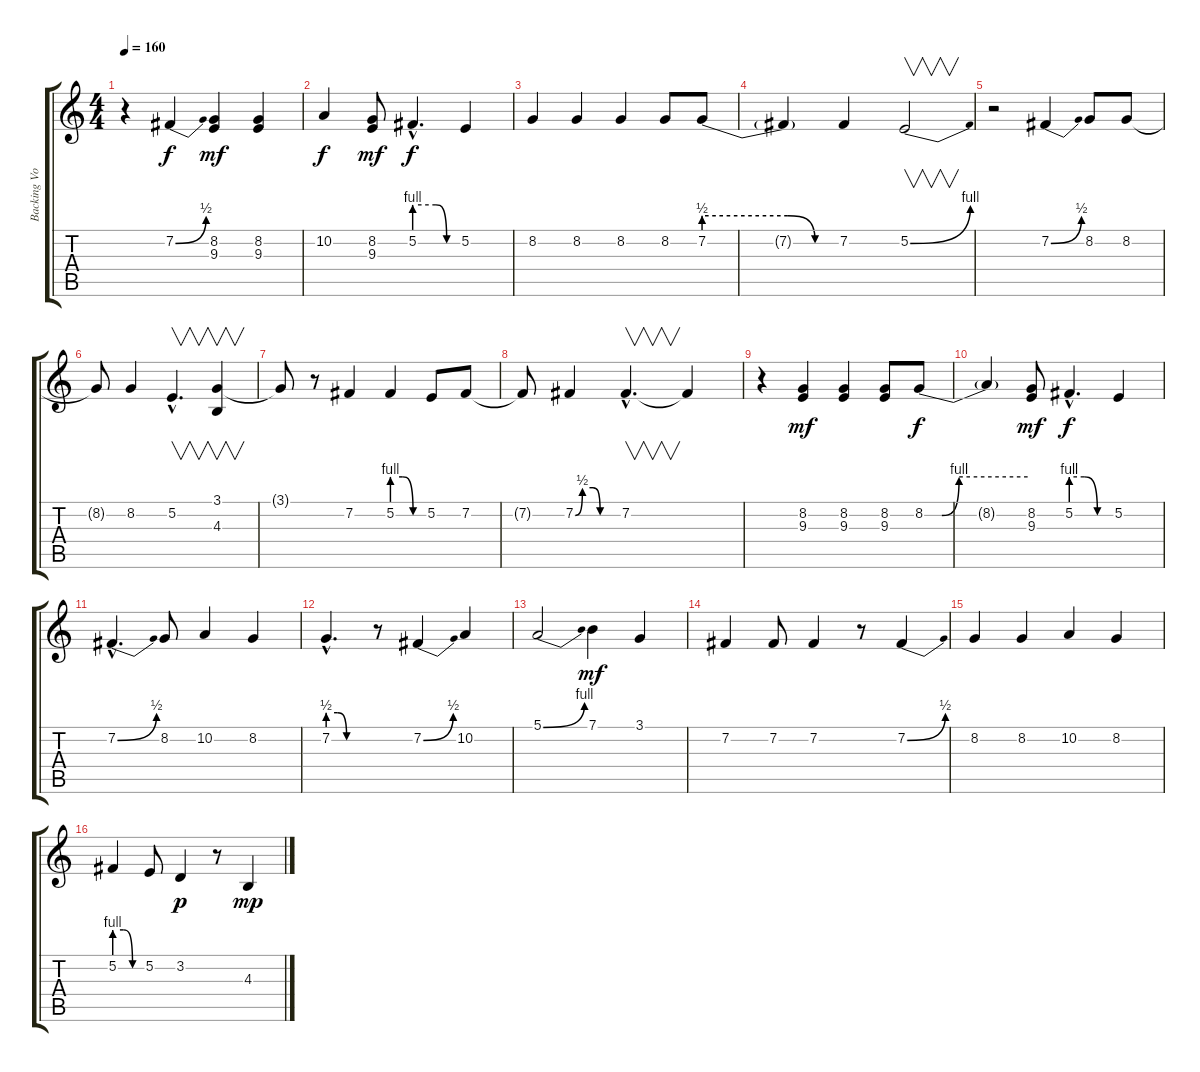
\track ("Backing Vocals" "Backing Vo") {instrument lead2sawtooth}
\staff {score tabs}
\tuning (E4 B3 G3 D3 A2 E2) {hide}
\ts (4 4)
\tempo 160
\clef g2
\ks c
r.4{dy f} 7.2{be (bend 0 0 60 2)}.4 (8.2 9.3).4{dy mf} (8.2 9.3).4 |
10.2.4{dy f} (8.2 9.3).8{dy mf} 5.2{be (custom 0 4 30 4 45 0 60 0) hac}.4{d dy f} 5.2.4 |
8.2.4 8.2.4 8.2.4 8.2.8 7.2{be (custom 0 2 37 2 49 0 60 0)}.8 |
7.2{t}.4 7.2.4 5.2{be (bend 0 0 60 4)}.2{v} |
r.2 7.2{be (bend 0 0 60 2)}.4 8.2.8 8.2.8 |
8.2{t}.8 8.2.4 5.2{hac}.4{v d} (3.1 4.3).4{v} |
3.1{t}.8 r.8 7.2.4 5.2{be (custom 0 4 20 4 40 0 60 0)}.4 5.2.8 7.2.8 |
7.2{t}.8 7.2{be (custom 0 0 10 2 25 2 35 0 60 0)}.4 7.2{hac}.4{v d} 7.2{t}.4 |
r.4 (8.2 9.3).4{dy mf} (8.2 9.3).4 (8.2 9.3).8 8.2{be (custom 0 0 10 0 20 4 60 4)}.8{dy f} |
8.2{t}.4 (8.2 9.3).8{dy mf} 5.2{be (custom 0 4 20 4 40 0 60 0) hac}.4{d dy f} 5.2.4 |
7.2{be (bend 0 0 60 2) hac}.4{d} 8.2.8 10.2.4 8.2.4 |
7.2{be (custom 0 2 14 2 27 0 60 0) hac}.4{d} r.8 7.2{be (bend 0 0 60 2)}.4 10.2.4 |
5.1{be (bend 0 0 60 4)}.2 7.1.4{dy mf} 3.1.4 |
7.2.4 7.2.8 7.2.4 r.8 7.2{be (bend 0 0 60 2)}.4 |
8.2.4 8.2.4 10.2.4 8.2.4 |
5.2{be (custom 0 4 20 4 40 0 60 0)}.4 5.2.8 3.2.4{dy p} r.8 4.3.4{dy mp}
